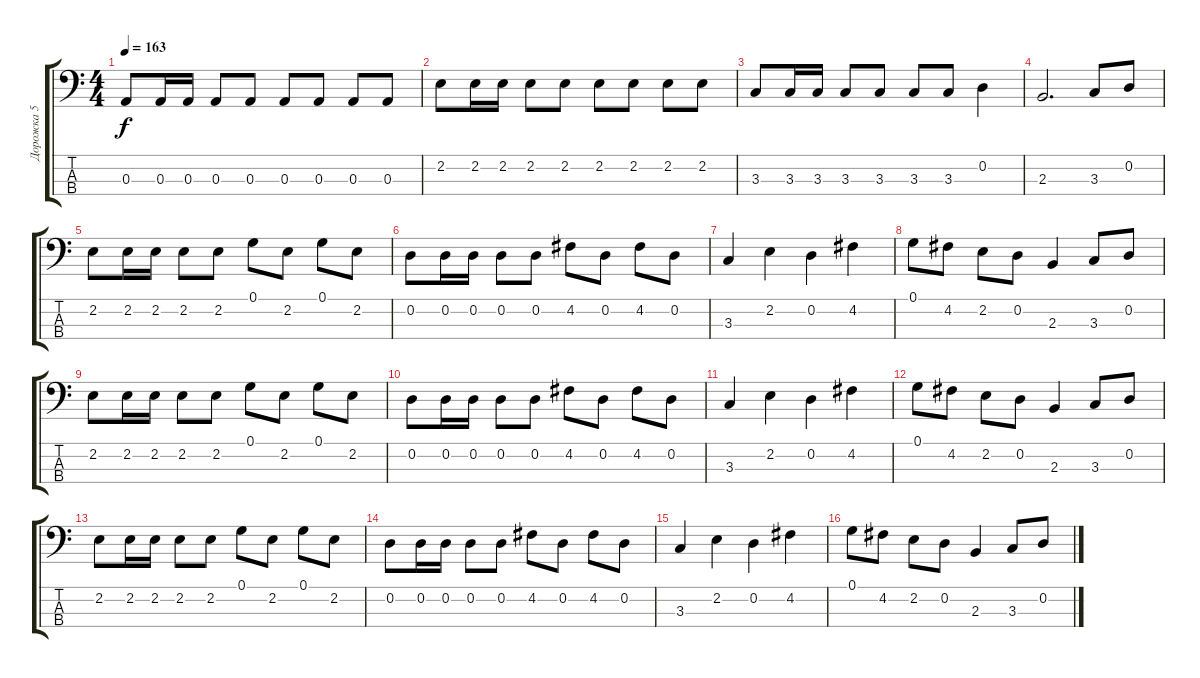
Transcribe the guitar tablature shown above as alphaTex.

\track ("Дорожка 5" "Дорожка 5") {instrument electricbassfinger}
\staff {score tabs}
\tuning (G2 D2 A1 E1) {hide}
\ts (4 4)
\tempo 163
\clef f4
\ks c
0.3.8{dy f} 0.3.16 0.3.16 0.3.8 0.3.8 0.3.8 0.3.8 0.3.8 0.3.8 |
2.2.8 2.2.16 2.2.16 2.2.8 2.2.8 2.2.8 2.2.8 2.2.8 2.2.8 |
3.3.8 3.3.16 3.3.16 3.3.8 3.3.8 3.3.8 3.3.8 0.2.4 |
2.3.2{d} 3.3.8 0.2.8 |
2.2.8 2.2.16 2.2.16 2.2.8 2.2.8 0.1.8 2.2.8 0.1.8 2.2.8 |
0.2.8 0.2.16 0.2.16 0.2.8 0.2.8 4.2.8 0.2.8 4.2.8 0.2.8 |
3.3.4 2.2.4 0.2.4 4.2.4 |
0.1.8 4.2.8 2.2.8 0.2.8 2.3.4 3.3.8 0.2.8 |
2.2.8 2.2.16 2.2.16 2.2.8 2.2.8 0.1.8 2.2.8 0.1.8 2.2.8 |
0.2.8 0.2.16 0.2.16 0.2.8 0.2.8 4.2.8 0.2.8 4.2.8 0.2.8 |
3.3.4 2.2.4 0.2.4 4.2.4 |
0.1.8 4.2.8 2.2.8 0.2.8 2.3.4 3.3.8 0.2.8 |
2.2.8 2.2.16 2.2.16 2.2.8 2.2.8 0.1.8 2.2.8 0.1.8 2.2.8 |
0.2.8 0.2.16 0.2.16 0.2.8 0.2.8 4.2.8 0.2.8 4.2.8 0.2.8 |
3.3.4 2.2.4 0.2.4 4.2.4 |
0.1.8 4.2.8 2.2.8 0.2.8 2.3.4 3.3.8 0.2.8
